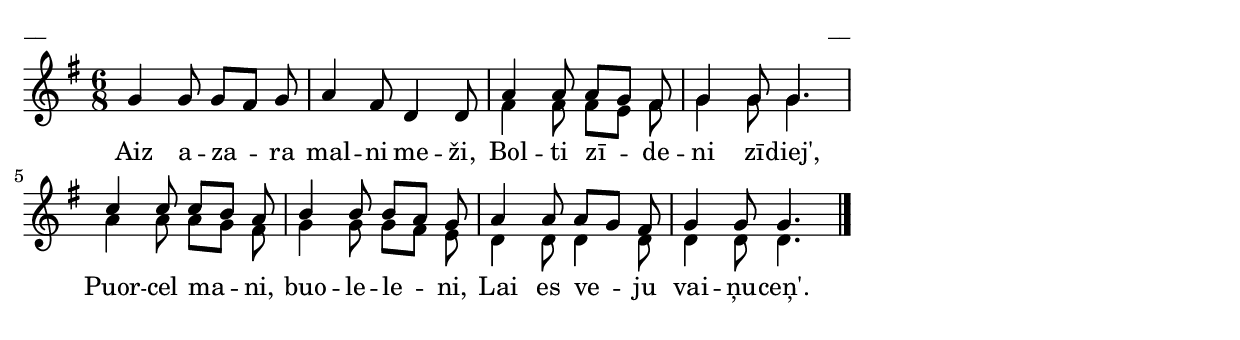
\version "2.13.16"
%\header {
%    title = "Aiz azara malni meži"
%}
\paper {
line-width = 14\cm
left-margin = 0.4\cm
between-system-padding = 0.1\cm
between-system-space = 0.1\cm
}
\layout {
indent = #0
ragged-last = ##f
}

voiceA = \relative c'' {
\clef "treble"
\key g \major
\time 6/8
g4 g8 g[ fis] g | a4 fis8 d4 d8 | a'4 a8 a8[ g] fis | g4 g8 g4. |
c4 c8 c[ b] a | b4 b8 b[ a] g | a4 a8 a[ g] fis | g4 g8 g4.
\bar "|."
} 

lyricA = \lyricmode {
Aiz a -- za -- ra mal -- ni me -- ži, Bol -- ti zī -- de -- ni zī -- diej',
Puor -- cel ma -- ni, buo -- le -- le -- ni, Lai es ve -- ju vai -- ņu -- ceņ'.
} 


voiceB = \relative c' {
\clef "treble"
\key g \major
\time 6/8
s2. | s2. | fis4 fis8 fis8[ e] fis | g4 g8 g4. |
a4 a8 a[ g] fis | g4 g8 g[ fis] e | d4 d8 d4 d8 | d4 d8 d4.
\bar "|."
} 


fullScore = <<
\new Staff {
<<
\new Voice = "voiceA" { \voiceOne \autoBeamOff \voiceA }
\lyricsto "voiceA" \new Lyrics \lyricA
\new Voice = "voiceB" { \voiceTwo \autoBeamOff \voiceB }
>>
}
>>

\score {
\fullScore
\header { piece = "__" opus = "__" }
}
\markup { \with-color #(x11-color 'white) \sans \smaller "__" }
\score {
\unfoldRepeats
\fullScore
\midi {
\context { \Staff \remove "Staff_performer" }
\context { \Voice \consists "Staff_performer" }
}
}


